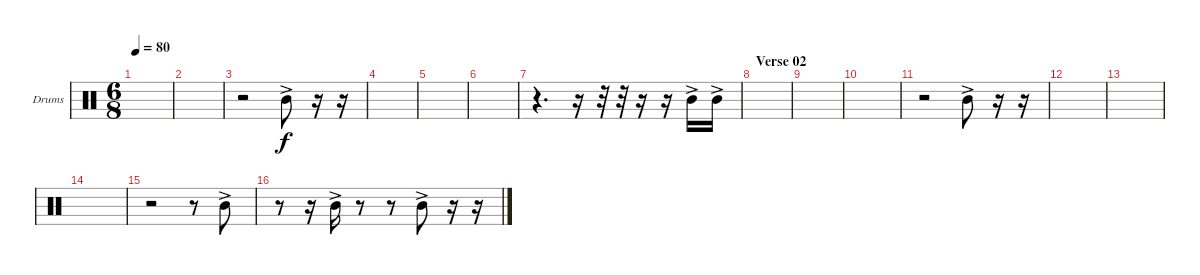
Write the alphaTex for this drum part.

\defaultSystemsLayout 4
\bracketExtendMode groupsimilarinstruments
\firstSystemTrackNameOrientation horizontal
\otherSystemsTrackNameOrientation horizontal
\track ("Tom 02" "Drums") {instrument percussion}
\staff {score}
\articulation defaults
\ts (6 8)
\tempo 80
\clef neutral
\scale
0.333333
\ks c
|
\scale
0.333333 |
\scale
0.333333 r.2 "Mid Tom (hit)"{ac}.8 r.16 r.16 |
\scale
0.333333 |
\scale
0.333333 |
\scale
0.333333 |
\scale
0.333333 r.4{d} r.16 r.32 r.32 r.16 r.16 "Mid Tom (hit)"{ac}.16 "Mid Tom (hit)"{ac}.16 |
\section ("" "Verse 02")
\scale
0.333333 |
\scale
0.333333 |
\scale
0.333333 |
\scale
0.333333 r.2 "Mid Tom (hit)"{ac}.8 r.16 r.16 |
\scale
0.333333 |
\scale
0.333333 |
\scale
0.333333 |
\scale
0.333333 r.2 r.8 "Mid Tom (hit)"{ac}.8 |
\scale
0.333333 r.8 r.16 "Mid Tom (hit)"{ac}.16 r.8 r.8 "Mid Tom (hit)"{ac}.8 r.16 r.16
